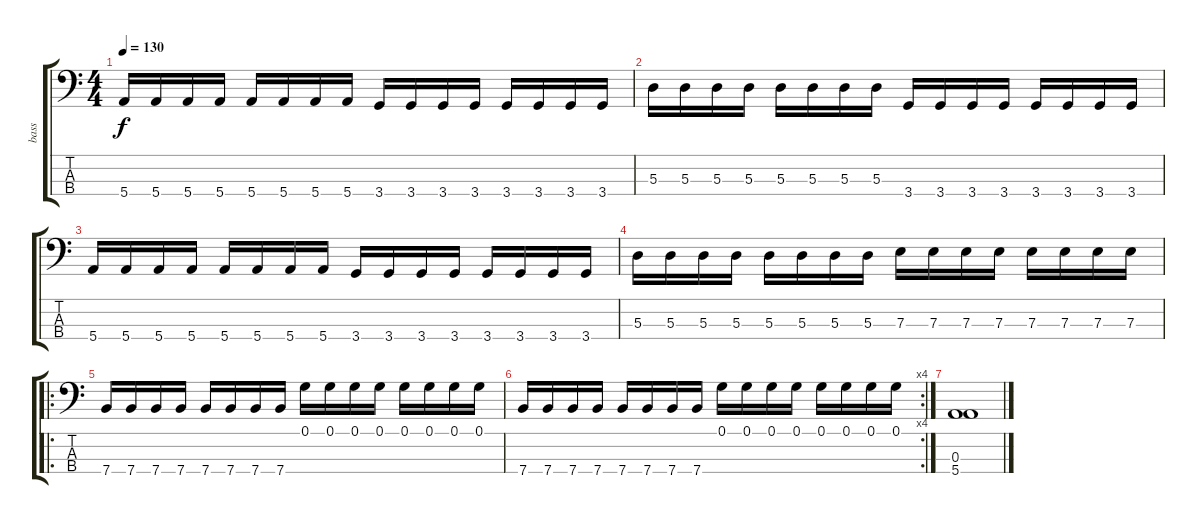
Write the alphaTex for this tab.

\track ("bass" "bass") {instrument electricbasspick}
\staff {score tabs}
\tuning (G2 D2 A1 E1) {hide}
\ts (4 4)
\tempo 130
\clef f4
\ks c
5.4.16{dy f} 5.4.16 5.4.16 5.4.16 5.4.16 5.4.16 5.4.16 5.4.16 3.4.16 3.4.16 3.4.16 3.4.16 3.4.16 3.4.16 3.4.16 3.4.16 |
5.3.16 5.3.16 5.3.16 5.3.16 5.3.16 5.3.16 5.3.16 5.3.16 3.4.16 3.4.16 3.4.16 3.4.16 3.4.16 3.4.16 3.4.16 3.4.16 |
5.4.16 5.4.16 5.4.16 5.4.16 5.4.16 5.4.16 5.4.16 5.4.16 3.4.16 3.4.16 3.4.16 3.4.16 3.4.16 3.4.16 3.4.16 3.4.16 |
5.3.16 5.3.16 5.3.16 5.3.16 5.3.16 5.3.16 5.3.16 5.3.16 7.3.16 7.3.16 7.3.16 7.3.16 7.3.16 7.3.16 7.3.16 7.3.16 |
\ro
7.4.16 7.4.16 7.4.16 7.4.16 7.4.16 7.4.16 7.4.16 7.4.16 0.1.16 0.1.16 0.1.16 0.1.16 0.1.16 0.1.16 0.1.16 0.1.16 |
\rc 4
7.4.16 7.4.16 7.4.16 7.4.16 7.4.16 7.4.16 7.4.16 7.4.16 0.1.16 0.1.16 0.1.16 0.1.16 0.1.16 0.1.16 0.1.16 0.1.16 |
(0.3 5.4).1
